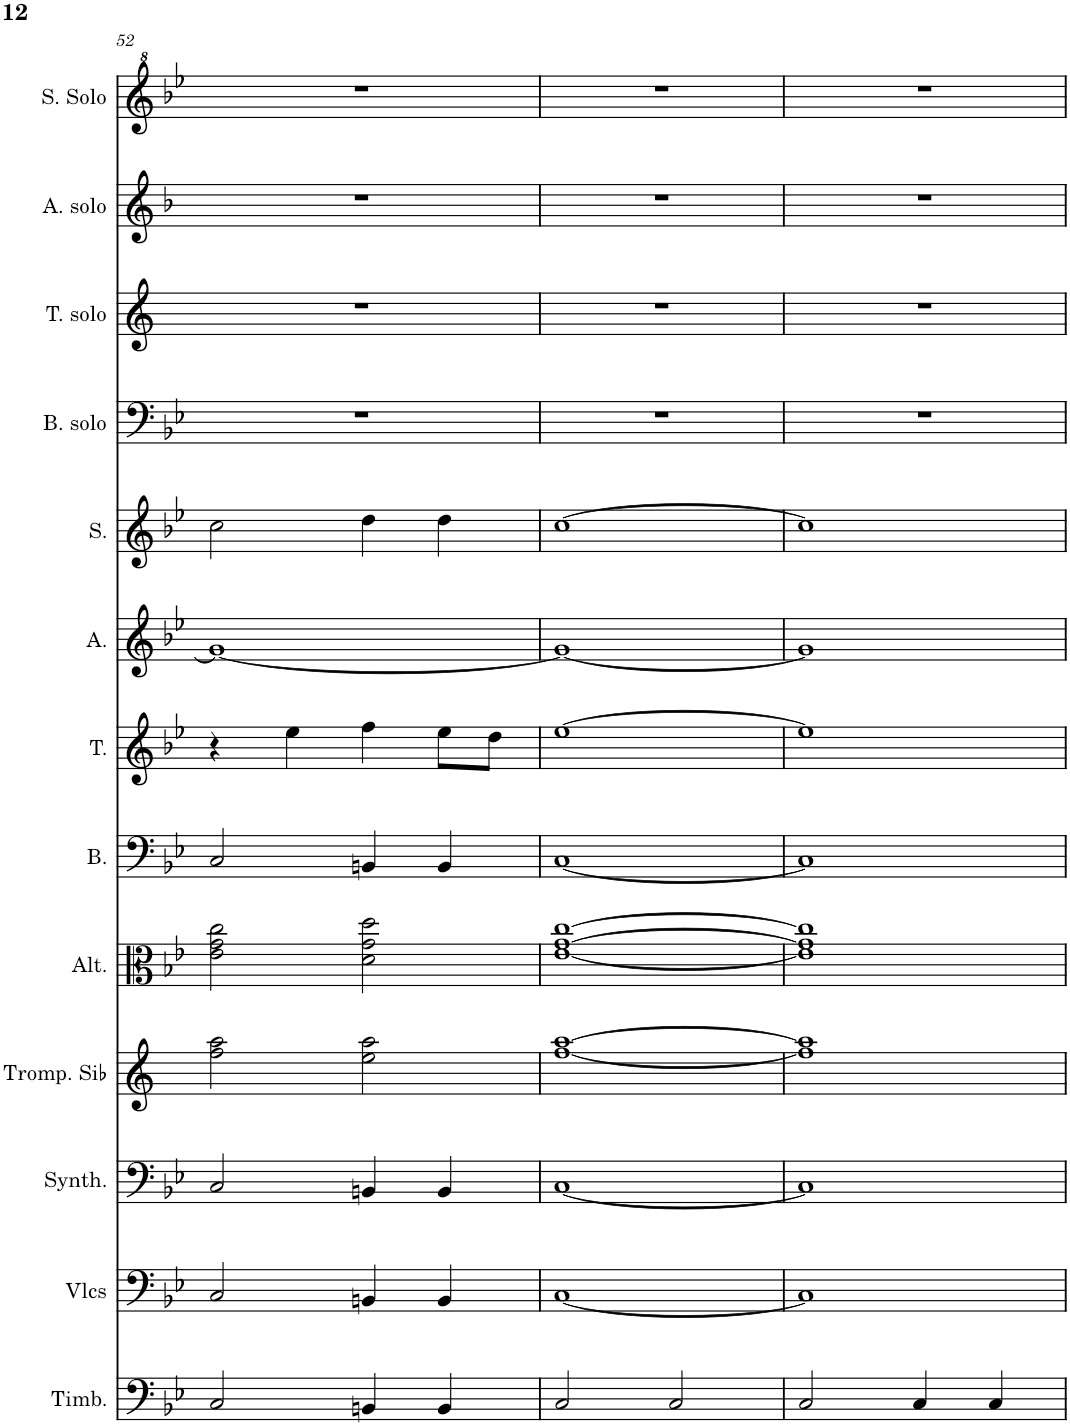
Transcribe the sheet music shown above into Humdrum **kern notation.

**kern	**kern	**kern	**kern	**kern	**kern	**kern	**kern	**kern	**kern	**kern	**kern	**kern
*part13	*part12	*part11	*part10	*part9	*part8	*part7	*part6	*part5	*part4	*part3	*part2	*part1
*staff13	*staff12	*staff11	*staff10	*staff9	*staff8	*staff7	*staff6	*staff5	*staff4	*staff3	*staff2	*staff1
*I"Timbales, Staff-1	*I"Violoncelles, D'Bass/Strings, etc	*I"Synthétiseur d'instruments à cordes, Synth strings, etc	*I"Trompette en Sib, Synth strings 2	*I"Altos, 1st violins	*I"Basse	*I"Ténor	*I"Alto	*I"Soprano	*I"Basse Solo	*I"Tenor Solo	*I"Alto Solo	*I"Soprano Solo
*I'Timb.	*I'Vlcs	*I'Synth.	*I'Tromp. Sib	*I'Alt.	*I'B.	*I'T.	*I'A.	*I'S.	*I'B. solo	*I'T. solo	*I'A. solo	*I'S. Solo
!!LO:PB:g=z
*clefF4	*clefF4	*clefF4	*clefG2	*clefC3	*clefF4	*clefG2	*clefG2	*clefG2	*clefF4	*clefG2	*clefG2	*clefG^2
*	*	*	*Trd1c2	*	*	*	*	*	*	*Trd8c14	*Trd4c7	*
*k[b-e-]	*k[b-e-]	*k[b-e-]	*k[]	*k[b-e-]	*k[b-e-]	*k[b-e-]	*k[b-e-]	*k[b-e-]	*k[b-e-]	*k[]	*k[b-]	*k[b-e-]
*M2/2	*M2/2	*M2/2	*M2/2	*M2/2	*M2/2	*M2/2	*M2/2	*M2/2	*M2/2	*M2/2	*M2/2	*M2/2
*met(c|)	*met(c|)	*met(c|)	*met(c|)	*met(c|)	*met(c|)	*met(c|)	*met(c|)	*met(c|)	*met(c|)	*met(c|)	*met(c|)	*met(c|)
=52	=52	=52	=52	=52	=52	=52	=52	=52	=52	=52	=52	=52
2C/	2C/	2C/	2ff\ 2aa\	2e-\ 2g\ 2cc\	2C/	4r	1g_	2cc\	1r	1r	1r	1r
.	.	.	.	.	.	4ee-\	.	.	.	.	.	.
4BBn/	4BBn/	4BBn/	2ee\ 2aa\	2d\ 2g\ 2dd\	4BBn/	4ff\	.	4dd\	.	.	.	.
4BB/	4BB/	4BB/	.	.	4BB/	8ee-\L	.	4dd\	.	.	.	.
.	.	.	.	.	.	8dd\J	.	.	.	.	.	.
=53	=53	=53	=53	=53	=53	=53	=53	=53	=53	=53	=53	=53
2C/	[1C	[1C	[1ff [1aa	[1e- [1g [1cc	[1C	[1ee-	1g_	[1cc	1r	1r	1r	1r
2C/	.	.	.	.	.	.	.	.	.	.	.	.
=54	=54	=54	=54	=54	=54	=54	=54	=54	=54	=54	=54	=54
2C/	1C]	1C]	1ff] 1aa]	1e-] 1g] 1cc]	1C]	1ee-]	1g]	1cc]	1r	1r	1r	1r
4C/	.	.	.	.	.	.	.	.	.	.	.	.
4C/	.	.	.	.	.	.	.	.	.	.	.	.
=	=	=	=	=	=	=	=	=	=	=	=	=
*-	*-	*-	*-	*-	*-	*-	*-	*-	*-	*-	*-	*-
